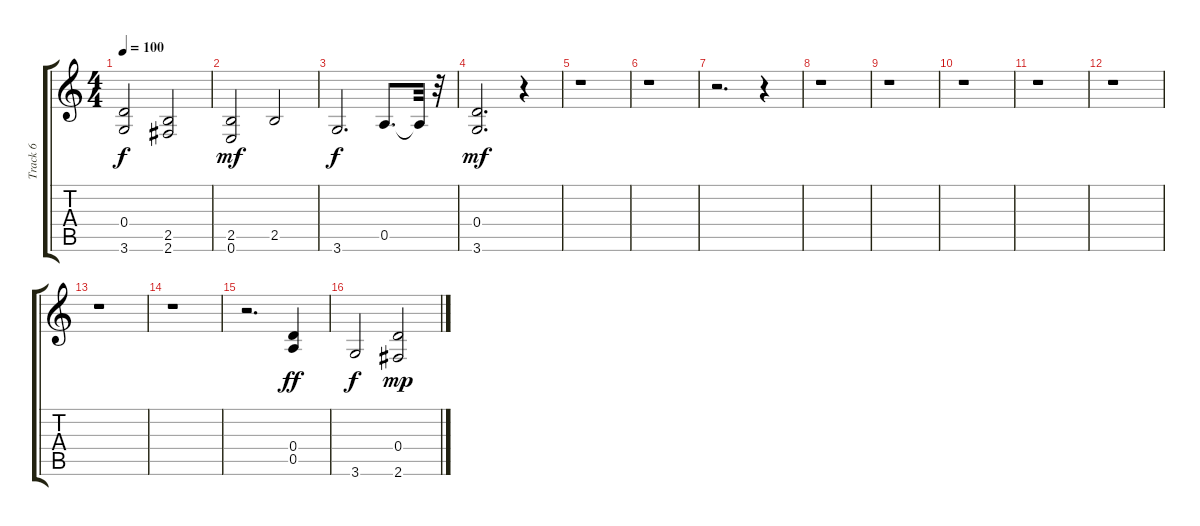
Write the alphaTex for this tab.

\track ("Track 6" "Track 6") {instrument overdrivenguitar}
\staff {score tabs}
\tuning (E4 B3 G3 D3 A2 E2) {hide}
\ts (4 4)
\tempo 100
\clef g2
\ks c
(0.4 3.6).2{dy f} (2.5 2.6).2 |
(2.5 0.6).2{dy mf} 2.5.2 |
3.6.2{d dy f} 0.5.8{d} 0.5{t}.32 r.32 |
(0.4 3.6).2{d dy mf} r.4 |
r.1 |
r.1 |
r.2{d} r.4 |
r.1 |
r.1 |
r.1 |
r.1 |
r.1 |
r.1 |
r.1 |
r.2{d} (0.4 0.5).4{dy ff} |
3.6.2{dy f} (0.4 2.6).2{dy mp}
